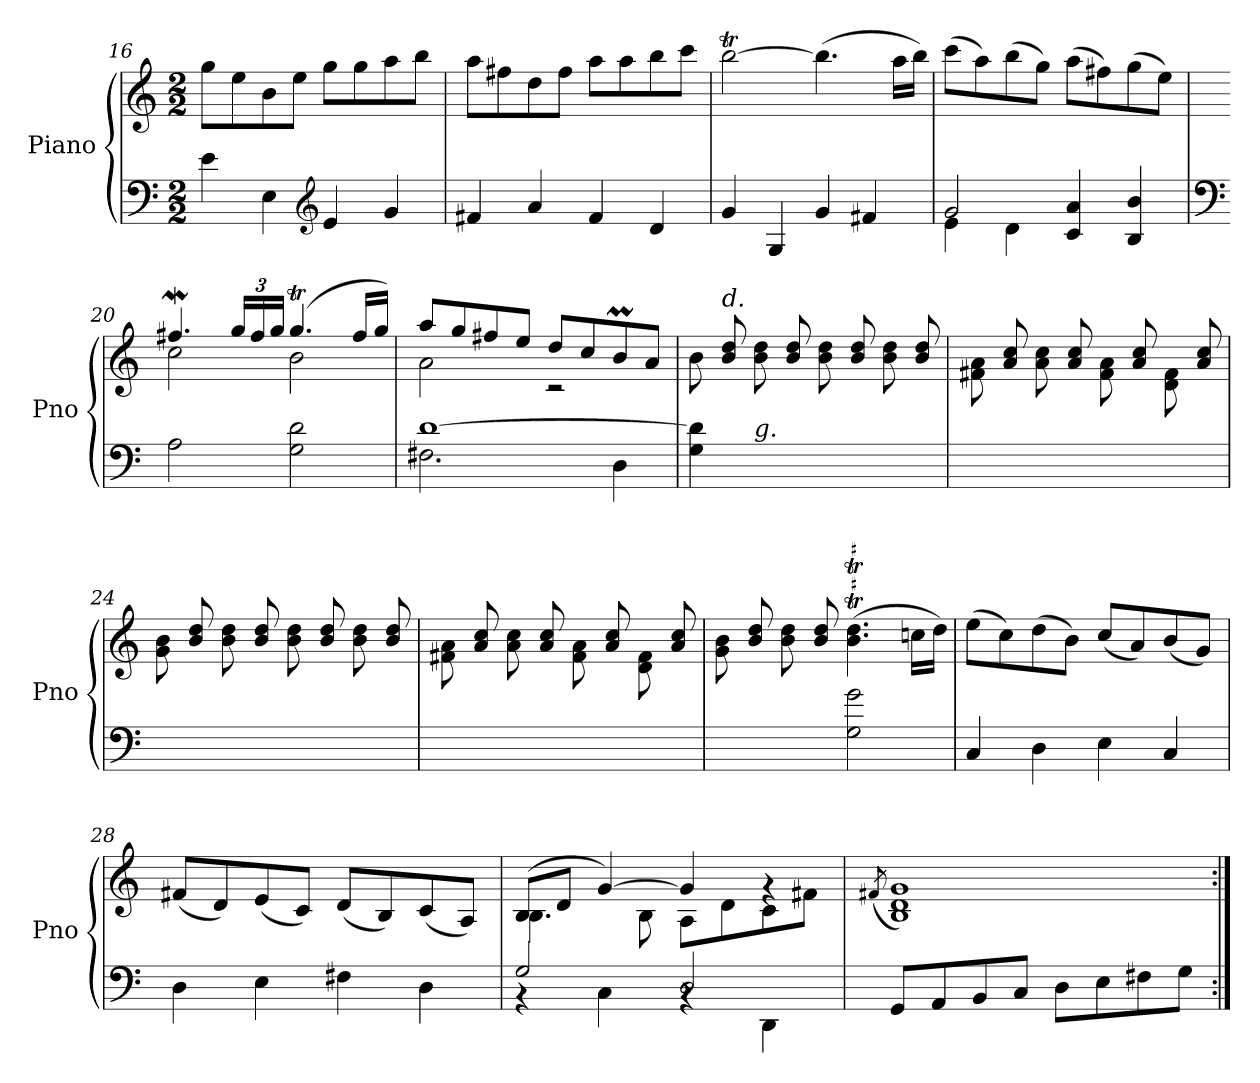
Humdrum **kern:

**kern	**kern	**dynam
*part1	*part1	*part1
*staff2	*staff1	*staff1/2
*I"Piano	*	*
*I'Pno	*	*
*clefF4	*clefG2	*
*k[]	*k[]	*
*M2/2	*M2/2	*
=16	=16	=16
4e\	8gg\L	.
.	8ee\	.
4E\	8b\	.
.	8ee\J	.
*clefG2	*	*
4e/	8gg\L	.
.	8gg\	.
4g/	8aa\	.
.	8bb\J	.
!!LO:LB:g=z
=17	=17	=17
4f#X/	8aa\L	.
.	8ff#X\	.
4a/	8dd\	.
.	8ff#\J	.
4f#/	8aa\L	.
.	8aa\	.
4d/	8bb\	.
.	8ccc\J	.
=18	=18	=18
4g/	[2bbt\	.
4G/	.	.
4g/	(>4.bb\]	.
4f#X/	.	.
.	16aa\LL	.
.	16bb\JJ)	.
=19	=19	=19
*^	*	*
2g/	4e\	(>8ccc\L	.
.	.	8aa\)	.
.	4d\	(>8bb\	.
.	.	8gg\J)	.
4c/ 4a/	2ryy	(>8aa\L	.
.	.	8ff#X\)	.
4B/ 4b/	.	(>8gg\	.
.	.	8ee\J)	.
*v	*v	*	*
=20	=20	=20
*clefF4	*	*
*	*^	*
2A\	4.ff#XW/	2cc\	.
*	*Xbrackettup	*	*
.	24gg/LL	.	.
.	24ff#/	.	.
.	24gg/JJ	.	.
2G\ 2d\	(>4.ggT/	2b\	.
.	16ff#/LL	.	.
.	16gg/JJ)	.	.
=21	=21	=21	=21
*^	*	*	*
[1d	2.F#X\	8aa/L	2a\	.
.	.	8gg/	.	.
.	.	8ff#X/	.	.
.	.	8ee/J	.	.
.	.	8dd/L	2r	.
.	.	8cc/	.	.
.	4D\	8bm/	.	.
.	.	8a/J	.	.
*v	*v	*	*	*
!!LO:LB:g=z	!!
=22	=22	=22	=22
4G\ 4d\]	8b\	4ryy	.
!	!LO:TX:a:i:t=d.	!	!
.	8b/ 8dd/	.	.
!LO:TX:a:i:t=g.	!	!	!
8ryy	8raayy	8b\ 8dd\	.
8ryy	8b/ 8dd/	4ryy	.
8ryy	8b\ 8dd\	.	.
8ryy	8raayy	8b/ 8dd/	.
8ryy	8b\ 8dd\	8ryy	.
8ryy	8raayy	8b/ 8dd/	.
=23	=23	=23	=23
8ryy	8f#X\ 8a\	8ryy	.
8ryy	8rcccyy	8a/ 8cc/	.
8ryy	8a\ 8cc\	8ryy	.
8ryy	8rcccyy	8a/ 8cc/	.
8ryy	8f#\ 8a\	8ryy	.
8ryy	8rcccyy	8a/ 8cc/	.
8ryy	8d\ 8f#\	8ryy	.
8ryy	8rcccyy	8a/ 8cc/	.
=24	=24	=24	=24
8ryy	8g\ 8b\	8ryy	.
!	!	!	!LO:DY:a=2
!	!	!	!LO:DY:n=1:a=2
!	!	!	!LO:DY:n=2:a=2
8ryy	8rcccyy	8b/ 8dd/	other-dynamics p other-dynamics
8ryy	8b\ 8dd\	8ryy	.
8ryy	8rcccyy	8b/ 8dd/	.
8ryy	8b\ 8dd\	8ryy	.
8ryy	8rcccyy	8b/ 8dd/	.
8ryy	8b\ 8dd\	8ryy	.
8ryy	8rcccyy	8b/ 8dd/	.
=25	=25	=25	=25
8ryy	8f#X\ 8a\	8ryy	.
8ryy	8rcccyy	8a/ 8cc/	.
8ryy	8a\ 8cc\	8ryy	.
8ryy	8rcccyy	8a/ 8cc/	.
8ryy	8f#\ 8a\	8ryy	.
8ryy	8rcccyy	8a/ 8cc/	.
8ryy	8d\ 8f#\	8ryy	.
8ryy	8rcccyy	8a/ 8cc/	.
!!LO:LB:g=z	!!
=26	=26	=26	=26
8ryy	8g\ 8b\	8ryy	.
!	!	!	!LO:DY:a=2
!	!	!	!LO:DY:n=1:a=2
!	!	!	!LO:DY:n=2:a=2
8ryy	8rcccyy	8b/ 8dd/	other-dynamics f other-dynamics
8ryy	8b\ 8dd\	8ryy	.
8ryy	8rcccyy	8b/ 8dd/	.
2G\ 2g\	(>4.b\T 4.dd\T	2ryy	.
.	16cc\LL	.	.
.	16dd\JJ)	.	.
*	*v	*v	*
=27	=27	=27
4C/	(>8ee\L	.
.	8cc\)	.
4D\	(>8dd\	.
.	8b\J)	.
4E\	(<8cc/L	.
.	8a/)	.
4C/	(<8b/	.
.	8g/J)	.
=28	=28	=28
4D\	(<8f#X/L	.
.	8d/)	.
4E\	(<8e/	.
.	8c/J)	.
4F#X\	(<8d/L	.
.	8B/)	.
4D\	(<8c/	.
.	8A/J)	.
=29	=29	=29
*^	*	*
!	!	!LO:N:head=solid	!
*	*	*^	*
2G/	4r	(>8B/L	4.B\	.
.	.	8d/J	.	.
.	4C\	[4g/)	.	.
.	.	.	8B\	.
2D/	4rBB	4g/]	8A\L	.
.	.	.	8d\	.
.	4DD\	4rg	8c\	.
.	.	.	8f#X\J	.
*v	*v	*	*	*
*	*v	*v	*
=30	=30	=30
.	(<8qf#X/	.
8GG/L	1B 1d 1g)	.
8AA/	.	.
8BB/	.	.
8C/J	.	.
8D\L	.	.
8E\	.	.
8F#X\	.	.
8G\J	.	.
=:|!	=:|!	=:|!
*-	*-	*-
